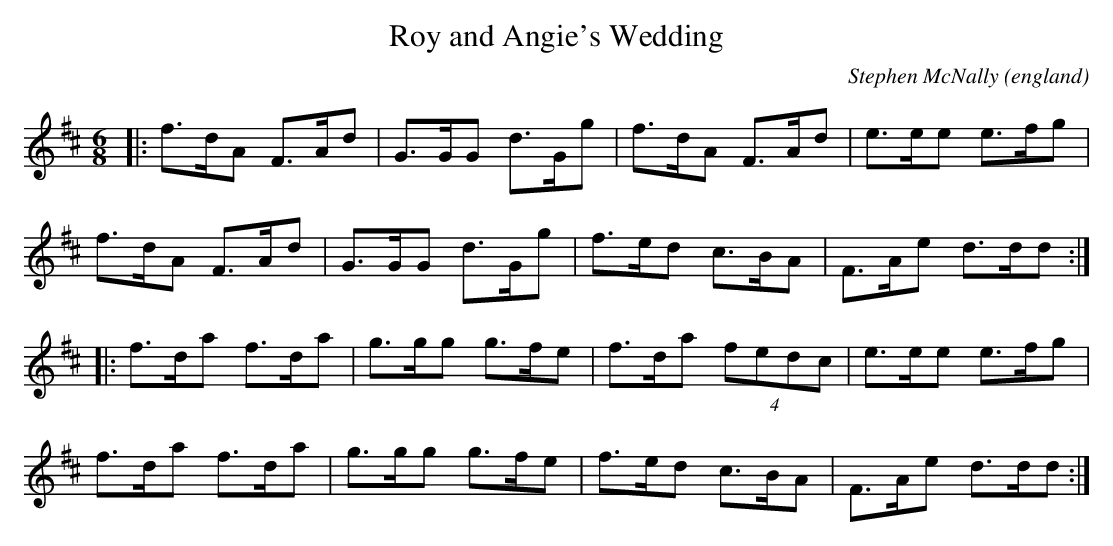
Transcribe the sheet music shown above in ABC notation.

X:1
T:Roy and Angie's Wedding
O:england
M:6/8
L:1/8
C:Stephen McNally
K:D
|:f>dA F>Ad|G>GG d>Gg|f>dA F>Ad|e>ee e>fg|
f>dA F>Ad|G>GG d>Gg|f>ed c>BA|F>Ae d>dd:|
|:f>da f>da|g>gg g>fe|f>da (4fedc|e>ee e>fg|
f>da f>da|g>gg g>fe|f>ed c>BA|F>Ae d>dd:|
